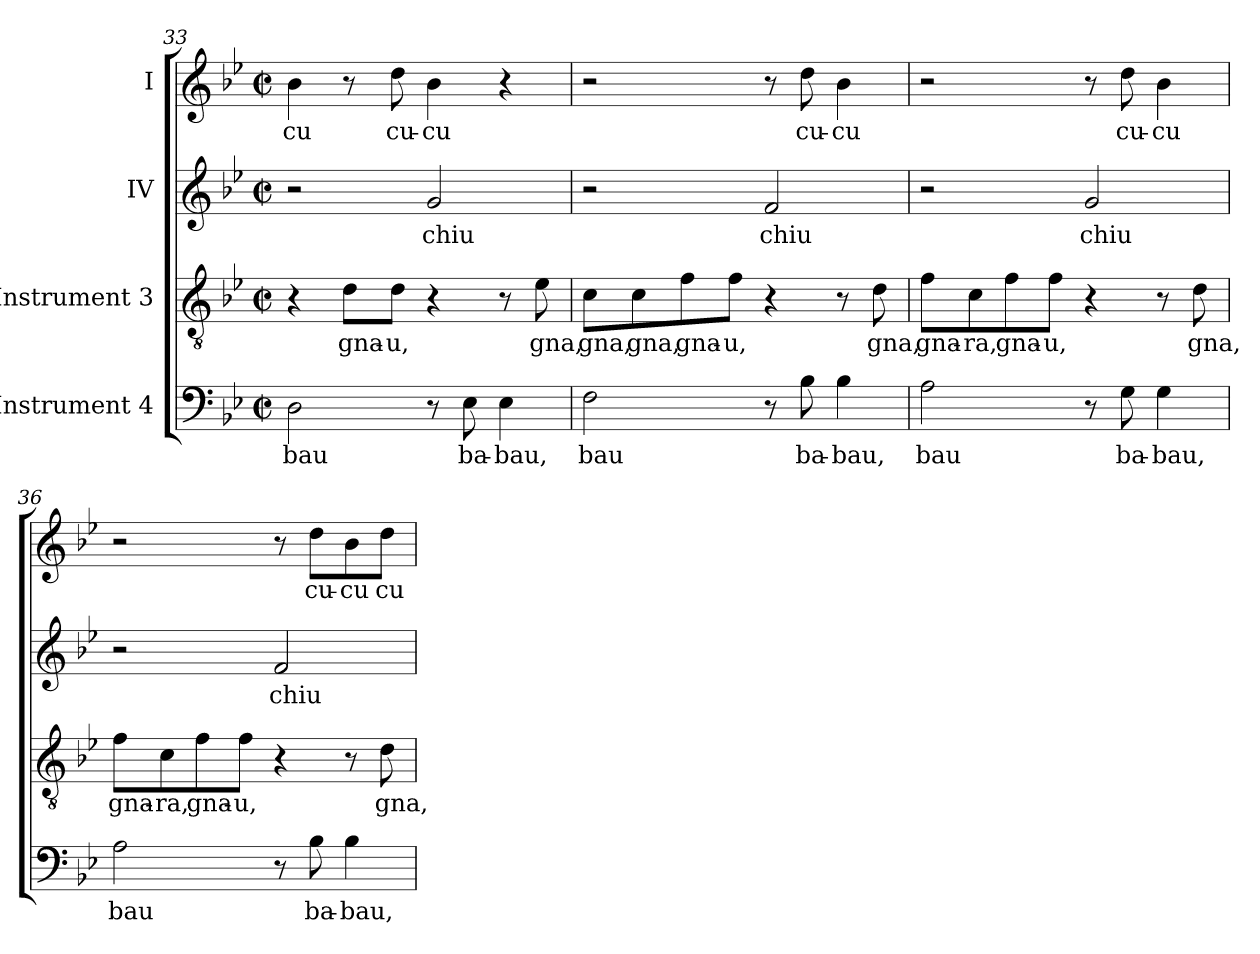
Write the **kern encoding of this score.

**kern	**text	**kern	**text	**kern	**text	**kern	**text
*part4	*part4	*part3	*part3	*part2	*part2	*part1	*part1
*staff4	*staff4	*staff3	*staff3	*staff2	*staff2	*staff1	*staff1
*I"Instrument 4	*	*I"Instrument 3	*	*I"IV	*	*I"I	*
*clefF4	*	*clefGv2	*	*clefG2	*	*clefG2	*
*k[b-e-]	*	*k[b-e-]	*	*k[b-e-]	*	*k[b-e-]	*
*B-:	*	*B-:	*	*B-:	*	*B-:	*
*M2/2	*	*M2/2	*	*M2/2	*	*M2/2	*
*met(c|)	*	*met(c|)	*	*met(c|)	*	*met(c|)	*
=33	=33	=33	=33	=33	=33	=33	=33
!	!LO:LY:b:cj	!	!	!	!	!	!LO:LY:b:cj
2D\	bau	4r	.	2r	.	4b-\	-cu
!	!	!	!LO:LY:b:cj	!	!	!	!
.	.	8d\L	gna-	.	.	8r	.
!	!	!	!LO:LY:b:rj	!	!	!	!LO:LY:b
.	.	8d\J	-u,	.	.	8dd\	cu-
!	!	!	!	!	!LO:LY:b:cj	!	!LO:LY:b:cj
8r	.	4r	.	2g/	chiu	4b-\	-cu
!	!LO:LY:b	!	!	!	!	!	!
8E-\	ba-	.	.	.	.	.	.
!	!LO:LY:b:cj	!	!	!	!	!	!
4E-\	-bau,	8r	.	.	.	4r	.
!	!	!	!LO:LY:b:cj	!	!	!	!
.	.	8e-\	gna,	.	.	.	.
=34	=34	=34	=34	=34	=34	=34	=34
!	!LO:LY:b:cj	!	!LO:LY:b:cj	!	!	!	!
2F\	bau	8c\L	gna,	2r	.	2r	.
!	!	!	!LO:LY:b:cj	!	!	!	!
.	.	8c\	gna,	.	.	.	.
!	!	!	!LO:LY:b:cj	!	!	!	!
.	.	8f\	gna-	.	.	.	.
!	!	!	!LO:LY:b:rj	!	!	!	!
.	.	8f\J	-u,	.	.	.	.
!	!	!	!	!	!LO:LY:b:cj	!	!
8r	.	4r	.	2f/	chiu	8r	.
!	!LO:LY:b	!	!	!	!	!	!LO:LY:b:cj
8B-\	ba-	.	.	.	.	8dd\	cu-
!	!LO:LY:b:cj	!	!	!	!	!	!LO:LY:b:cj
4B-\	-bau,	8r	.	.	.	4b-\	-cu
!	!	!	!LO:LY:b:cj	!	!	!	!
.	.	8d\	gna,	.	.	.	.
!!LO:PB:g=z
=35	=35	=35	=35	=35	=35	=35	=35
!	!LO:LY:b:cj	!	!LO:LY:b:cj	!	!	!	!
2A\	bau	8f\L	gna-	2r	.	2r	.
!	!	!	!LO:LY:b:rj	!	!	!	!
.	.	8c\	-ra,	.	.	.	.
!	!	!	!LO:LY:b:cj	!	!	!	!
.	.	8f\	gna-	.	.	.	.
!	!	!	!LO:LY:b:rj	!	!	!	!
.	.	8f\J	-u,	.	.	.	.
!	!	!	!	!	!LO:LY:b:cj	!	!
8r	.	4r	.	2g/	chiu	8r	.
!	!LO:LY:b	!	!	!	!	!	!LO:LY:b:cj
8G\	ba-	.	.	.	.	8dd\	cu-
!	!LO:LY:b:cj	!	!	!	!	!	!LO:LY:b:cj
4G\	-bau,	8r	.	.	.	4b-\	-cu
!	!	!	!LO:LY:b:cj	!	!	!	!
.	.	8d\	gna,	.	.	.	.
=36	=36	=36	=36	=36	=36	=36	=36
!	!LO:LY:b:cj	!	!LO:LY:b:cj	!	!	!	!
2A\	bau	8f\L	gna-	2r	.	2r	.
!	!	!	!LO:LY:b:rj	!	!	!	!
.	.	8c\	-ra,	.	.	.	.
!	!	!	!LO:LY:b:cj	!	!	!	!
.	.	8f\	gna-	.	.	.	.
!	!	!	!LO:LY:b:rj	!	!	!	!
.	.	8f\J	-u,	.	.	.	.
!	!	!	!	!	!LO:LY:b:cj	!	!
8r	.	4r	.	2f/	chiu	8r	.
!	!LO:LY:b	!	!	!	!	!	!LO:LY:b:cj
8B-\	ba-	.	.	.	.	8dd\L	cu-
!	!LO:LY:b:cj	!	!	!	!	!	!LO:LY:b:cj
4B-\	-bau,	8r	.	.	.	8b-\	-cu
!	!	!	!LO:LY:b:cj	!	!	!	!LO:LY:b:cj
.	.	8d\	gna,	.	.	8dd\J	cu-
=	=	=	=	=	=	=	=
*-	*-	*-	*-	*-	*-	*-	*-
